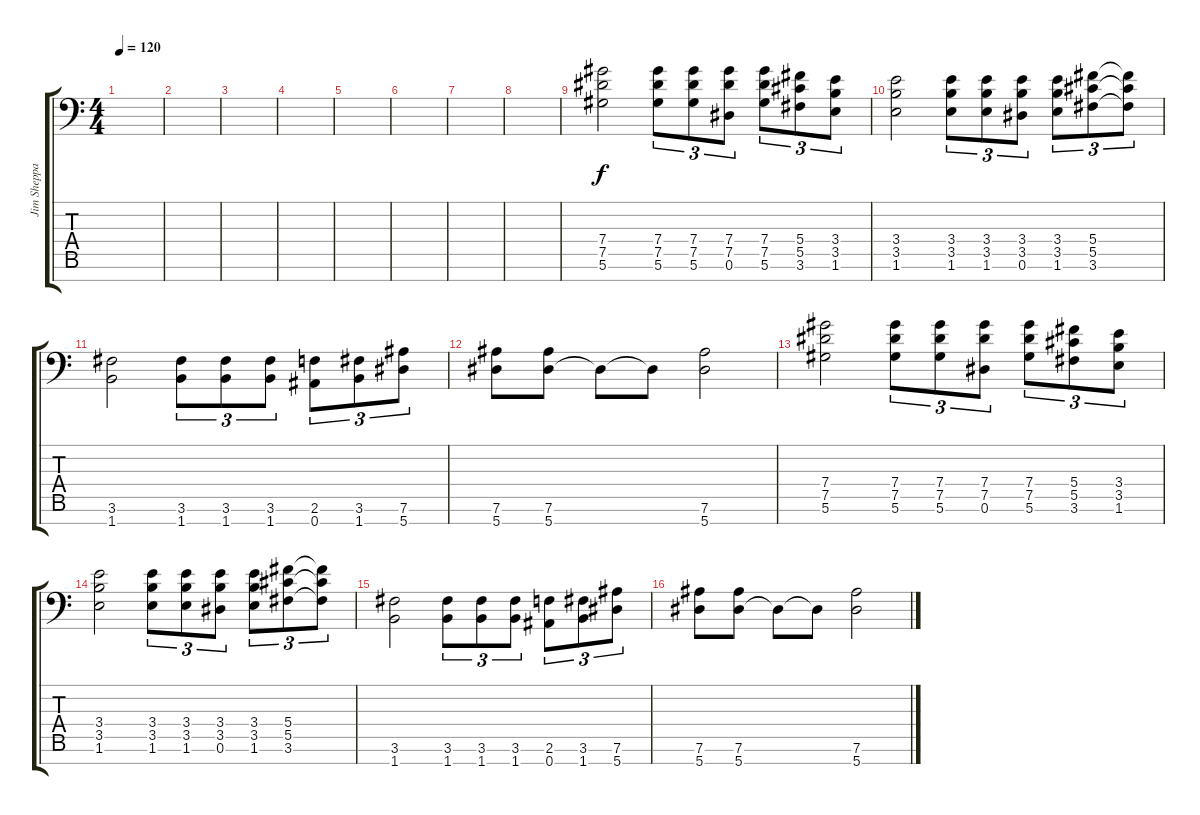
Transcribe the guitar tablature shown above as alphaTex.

\track ("Jim Sheppard" "Jim Sheppa") {instrument electricbassfinger}
\staff {score tabs}
\tuning (Eb4 Bb3 Gb3 Db3 Ab2 Eb2 Bb1) {hide}
\ts (4 4)
\tempo 120
\clef f4
\ks c
|
|
|
|
|
|
|
|
(7.4 7.5 5.6).2 (7.4 7.5 5.6).8{tu (3 2)} (7.4 7.5 5.6).8{tu (3 2)} (7.4 7.5 0.6).8{tu (3 2)} (7.4 7.5 5.6).8{tu (3 2)} (5.4 5.5 3.6).8{tu (3 2)} (3.4 3.5 1.6).8{tu (3 2)} |
(3.4 3.5 1.6).2 (3.4 3.5 1.6).8{tu (3 2)} (3.4 3.5 1.6).8{tu (3 2)} (3.4 3.5 0.6).8{tu (3 2)} (3.4 3.5 1.6).8{tu (3 2)} (5.4 5.5 3.6).8{tu (3 2)} (5.4{t} 5.5{t} 3.6{t}).8{tu (3 2)} |
(3.6 1.7).2 (3.6 1.7).8{tu (3 2)} (3.6 1.7).8{tu (3 2)} (3.6 1.7).8{tu (3 2)} (2.6 0.7).8{tu (3 2)} (3.6 1.7).8{tu (3 2)} (7.6 5.7).8{tu (3 2)} |
(7.6 5.7).8 (7.6 5.7).8 5.7{t}.8 5.7{t}.8 (7.6 5.7).2 |
(7.4 7.5 5.6).2 (7.4 7.5 5.6).8{tu (3 2)} (7.4 7.5 5.6).8{tu (3 2)} (7.4 7.5 0.6).8{tu (3 2)} (7.4 7.5 5.6).8{tu (3 2)} (5.4 5.5 3.6).8{tu (3 2)} (3.4 3.5 1.6).8{tu (3 2)} |
(3.4 3.5 1.6).2 (3.4 3.5 1.6).8{tu (3 2)} (3.4 3.5 1.6).8{tu (3 2)} (3.4 3.5 0.6).8{tu (3 2)} (3.4 3.5 1.6).8{tu (3 2)} (5.4 5.5 3.6).8{tu (3 2)} (5.4{t} 5.5{t} 3.6{t}).8{tu (3 2)} |
(3.6 1.7).2 (3.6 1.7).8{tu (3 2)} (3.6 1.7).8{tu (3 2)} (3.6 1.7).8{tu (3 2)} (2.6 0.7).8{tu (3 2)} (3.6 1.7).8{tu (3 2)} (7.6 5.7).8{tu (3 2)} |
(7.6 5.7).8 (7.6 5.7).8 5.7{t}.8 5.7{t}.8 (7.6 5.7).2
